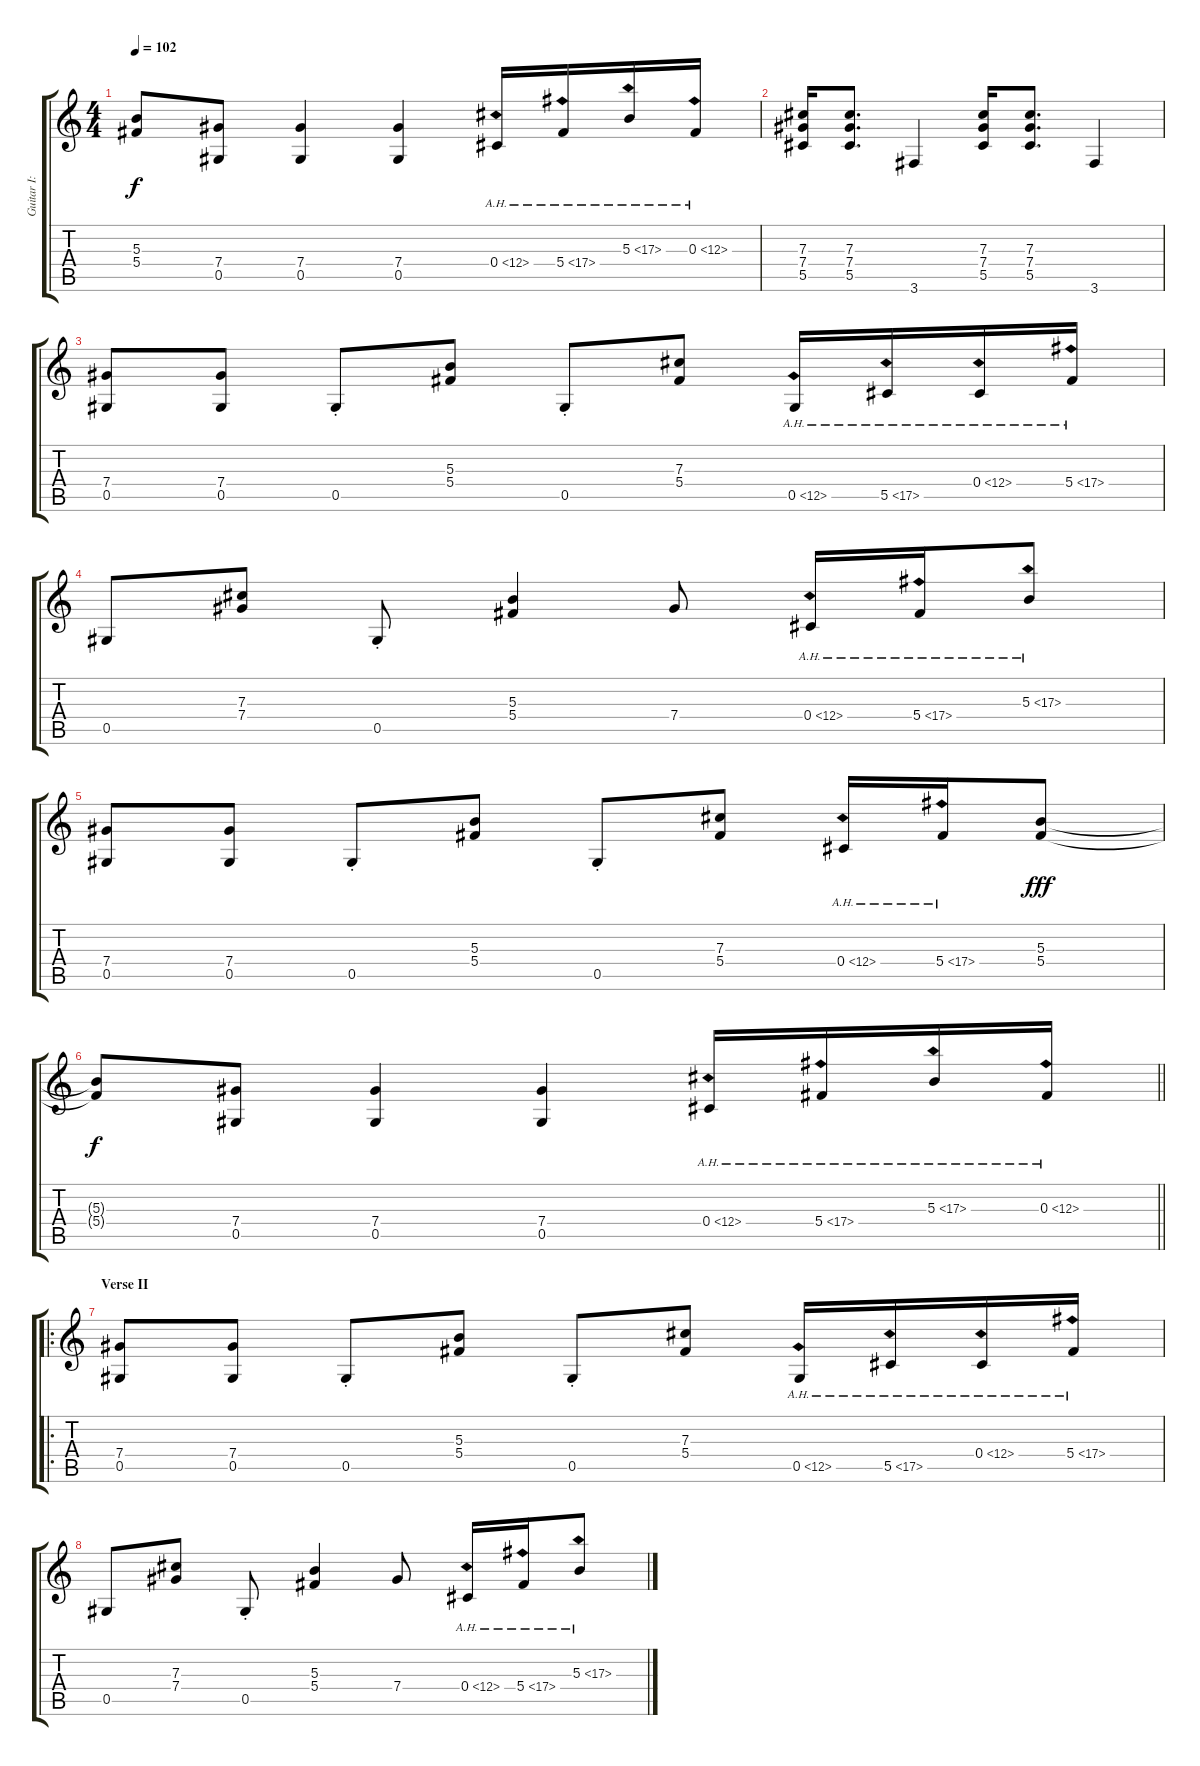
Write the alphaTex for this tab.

\track ("Guitar I: IommI" "Guitar I: ") {instrument distortionguitar}
\staff {score tabs}
\tuning (Eb4 Bb3 Gb3 Db3 Ab2 Eb2) {hide}
\ts (4 4)
\tempo 102
\clef g2
\ks c
(5.3{t} 5.4{t}).8{dy f} (7.4 0.5).8 (7.4 0.5).4 (7.4 0.5).4 0.4{ah 12}.16 5.4{ah 12}.16 5.3{ah 12}.16 0.3{ah 12}.16 |
(7.3 7.4 5.5).16 (7.3 7.4 5.5).8{d} 3.6.4 (7.3 7.4 5.5).16 (7.3 7.4 5.5).8{d} 3.6.4 |
(7.4 0.5).8 (7.4 0.5).8 0.5{st}.8 (5.3 5.4).8 0.5{st}.8 (7.3 5.4).8 0.5{ah 12}.16 5.5{ah 12}.16 0.4{ah 12}.16 5.4{ah 12}.16 |
0.5.8 (7.3 7.4).8 0.5{st}.8 (5.3 5.4).4 7.4.8 0.4{ah 12}.16 5.4{ah 12}.16 5.3{ah 12}.8 |
(7.4 0.5).8 (7.4 0.5).8 0.5{st}.8 (5.3 5.4).8 0.5{st}.8 (7.3 5.4).8 0.4{ah 12}.16 5.4{ah 12}.16 (5.3 5.4).8{dy fff} |
\barLineRight lightlight
(5.3{t} 5.4{t}).8{dy f} (7.4 0.5).8 (7.4 0.5).4 (7.4 0.5).4 0.4{ah 12}.16 5.4{ah 12}.16 5.3{ah 12}.16 0.3{ah 12}.16 |
\ro
\section ("" "Verse II")
(7.4 0.5).8 (7.4 0.5).8 0.5{st}.8 (5.3 5.4).8 0.5{st}.8 (7.3 5.4).8 0.5{ah 12}.16 5.5{ah 12}.16 0.4{ah 12}.16 5.4{ah 12}.16 |
0.5.8 (7.3 7.4).8 0.5{st}.8 (5.3 5.4).4 7.4.8 0.4{ah 12}.16 5.4{ah 12}.16 5.3{ah 12}.8
